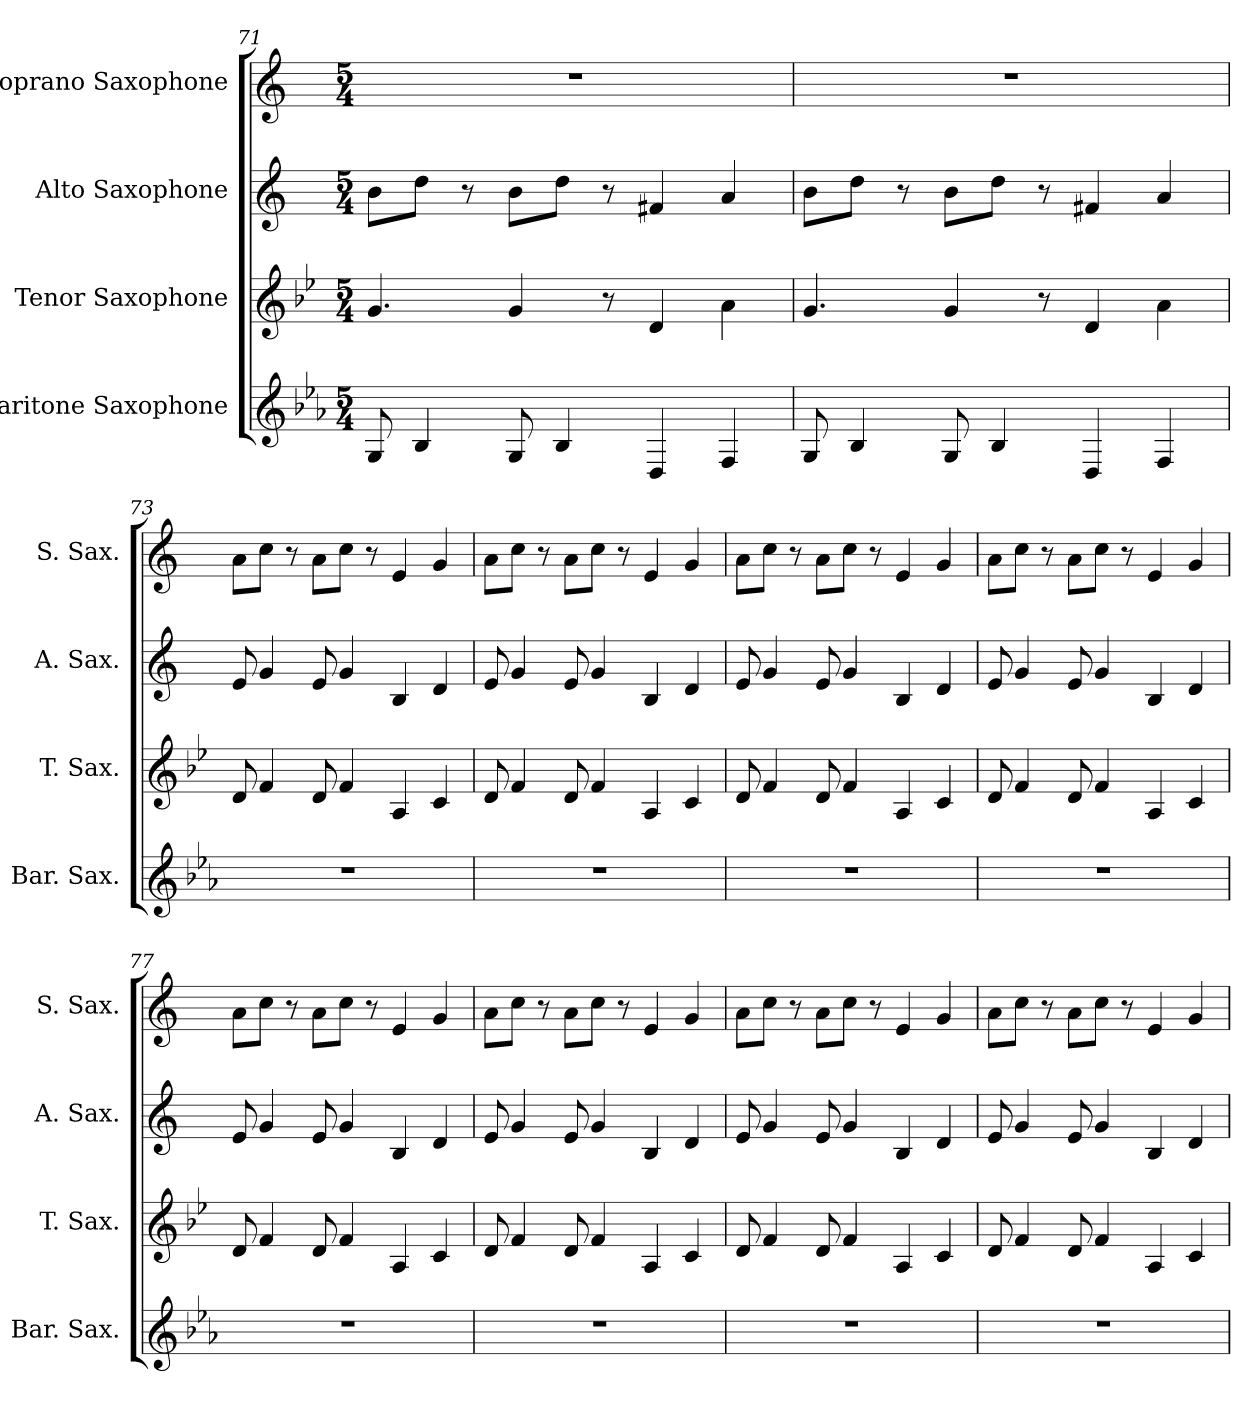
**kern	**kern	**kern	**kern
*part4	*part3	*part2	*part1
*staff4	*staff3	*staff2	*staff1
*I"Baritone Saxophone	*I"Tenor Saxophone	*I"Alto Saxophone	*I"Soprano Saxophone
*I'Bar. Sax.	*I'T. Sax.	*I'A. Sax.	*I'S. Sax.
!!LO:PB:g=z
*clefG2	*clefG2	*clefG2	*clefG2
*ITrd12c21	*ITrd8c14	*ITrd5c9	*ITrd1c2
*k[b-e-a-]	*k[b-e-]	*k[b-e-a-]	*k[b-e-]
*M5/4	*M5/4	*M5/4	*M5/4
=71	=71	=71	=71
8GG/	4.G/	8d\L	4%5r
4BB-/	.	8f\J	.
.	.	8r	.
8GG/	4G/	8d\L	.
4BB-/	.	8f\J	.
.	8r	8r	.
4DD/	4D/	4An/	.
4FF/	4A\	4c/	.
=72	=72	=72	=72
8GG/	4.G/	8d\L	4%5r
4BB-/	.	8f\J	.
.	.	8r	.
8GG/	4G/	8d\L	.
4BB-/	.	8f\J	.
.	8r	8r	.
4DD/	4D/	4An/	.
4FF/	4A\	4c/	.
=73	=73	=73	=73
4%5r	8D/	8G/	8g\L
.	4F/	4B-/	8b-\J
.	.	.	8r
.	8D/	8G/	8g\L
.	4F/	4B-/	8b-\J
.	.	.	8r
.	4AA/	4D/	4d/
.	4C/	4F/	4f/
=74	=74	=74	=74
4%5r	8D/	8G/	8g\L
.	4F/	4B-/	8b-\J
.	.	.	8r
.	8D/	8G/	8g\L
.	4F/	4B-/	8b-\J
.	.	.	8r
.	4AA/	4D/	4d/
.	4C/	4F/	4f/
!!LO:LB:g=z
=75	=75	=75	=75
4%5r	8D/	8G/	8g\L
.	4F/	4B-/	8b-\J
.	.	.	8r
.	8D/	8G/	8g\L
.	4F/	4B-/	8b-\J
.	.	.	8r
.	4AA/	4D/	4d/
.	4C/	4F/	4f/
=76	=76	=76	=76
4%5r	8D/	8G/	8g\L
.	4F/	4B-/	8b-\J
.	.	.	8r
.	8D/	8G/	8g\L
.	4F/	4B-/	8b-\J
.	.	.	8r
.	4AA/	4D/	4d/
.	4C/	4F/	4f/
=77	=77	=77	=77
4%5r	8D/	8G/	8g\L
.	4F/	4B-/	8b-\J
.	.	.	8r
.	8D/	8G/	8g\L
.	4F/	4B-/	8b-\J
.	.	.	8r
.	4AA/	4D/	4d/
.	4C/	4F/	4f/
=78	=78	=78	=78
4%5r	8D/	8G/	8g\L
.	4F/	4B-/	8b-\J
.	.	.	8r
.	8D/	8G/	8g\L
.	4F/	4B-/	8b-\J
.	.	.	8r
.	4AA/	4D/	4d/
.	4C/	4F/	4f/
!!LO:LB:g=z
=79	=79	=79	=79
4%5r	8D/	8G/	8g\L
.	4F/	4B-/	8b-\J
.	.	.	8r
.	8D/	8G/	8g\L
.	4F/	4B-/	8b-\J
.	.	.	8r
.	4AA/	4D/	4d/
.	4C/	4F/	4f/
=80	=80	=80	=80
4%5r	8D/	8G/	8g\L
.	4F/	4B-/	8b-\J
.	.	.	8r
.	8D/	8G/	8g\L
.	4F/	4B-/	8b-\J
.	.	.	8r
.	4AA/	4D/	4d/
.	4C/	4F/	4f/
=	=	=	=
*-	*-	*-	*-
